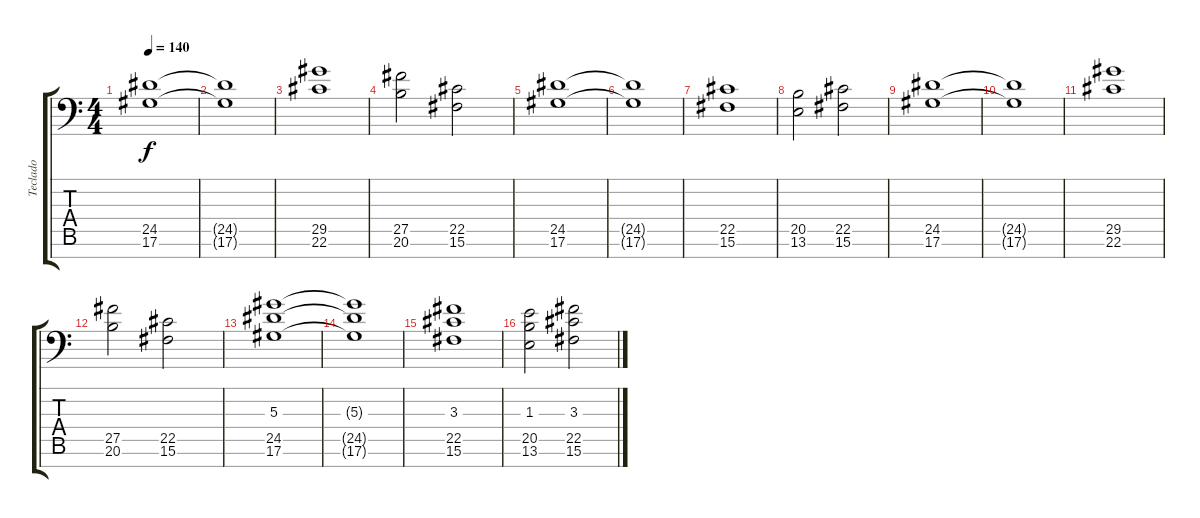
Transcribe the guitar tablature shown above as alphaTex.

\track ("Teclado" "Teclado") {instrument tremolostrings}
\staff {score tabs}
\tuning (Eb4 Eb4 Eb4 Eb2 Eb2 Eb2 Eb1) {hide}
\ts (4 4)
\tempo 140
\clef f4
\ks c
(24.5 17.6).1{dy f} |
(24.5{t} 17.6{t}).1 |
(29.5 22.6).1 |
(27.5 20.6).2 (22.5 15.6).2 |
(24.5 17.6).1 |
(24.5{t} 17.6{t}).1 |
(22.5 15.6).1 |
(20.5 13.6).2 (22.5 15.6).2 |
(24.5 17.6).1 |
(24.5{t} 17.6{t}).1 |
(29.5 22.6).1 |
(27.5 20.6).2 (22.5 15.6).2 |
(5.3 24.5 17.6).1 |
(5.3{t} 24.5{t} 17.6{t}).1 |
(3.3 22.5 15.6).1 |
(1.3 20.5 13.6).2 (3.3 22.5 15.6).2
